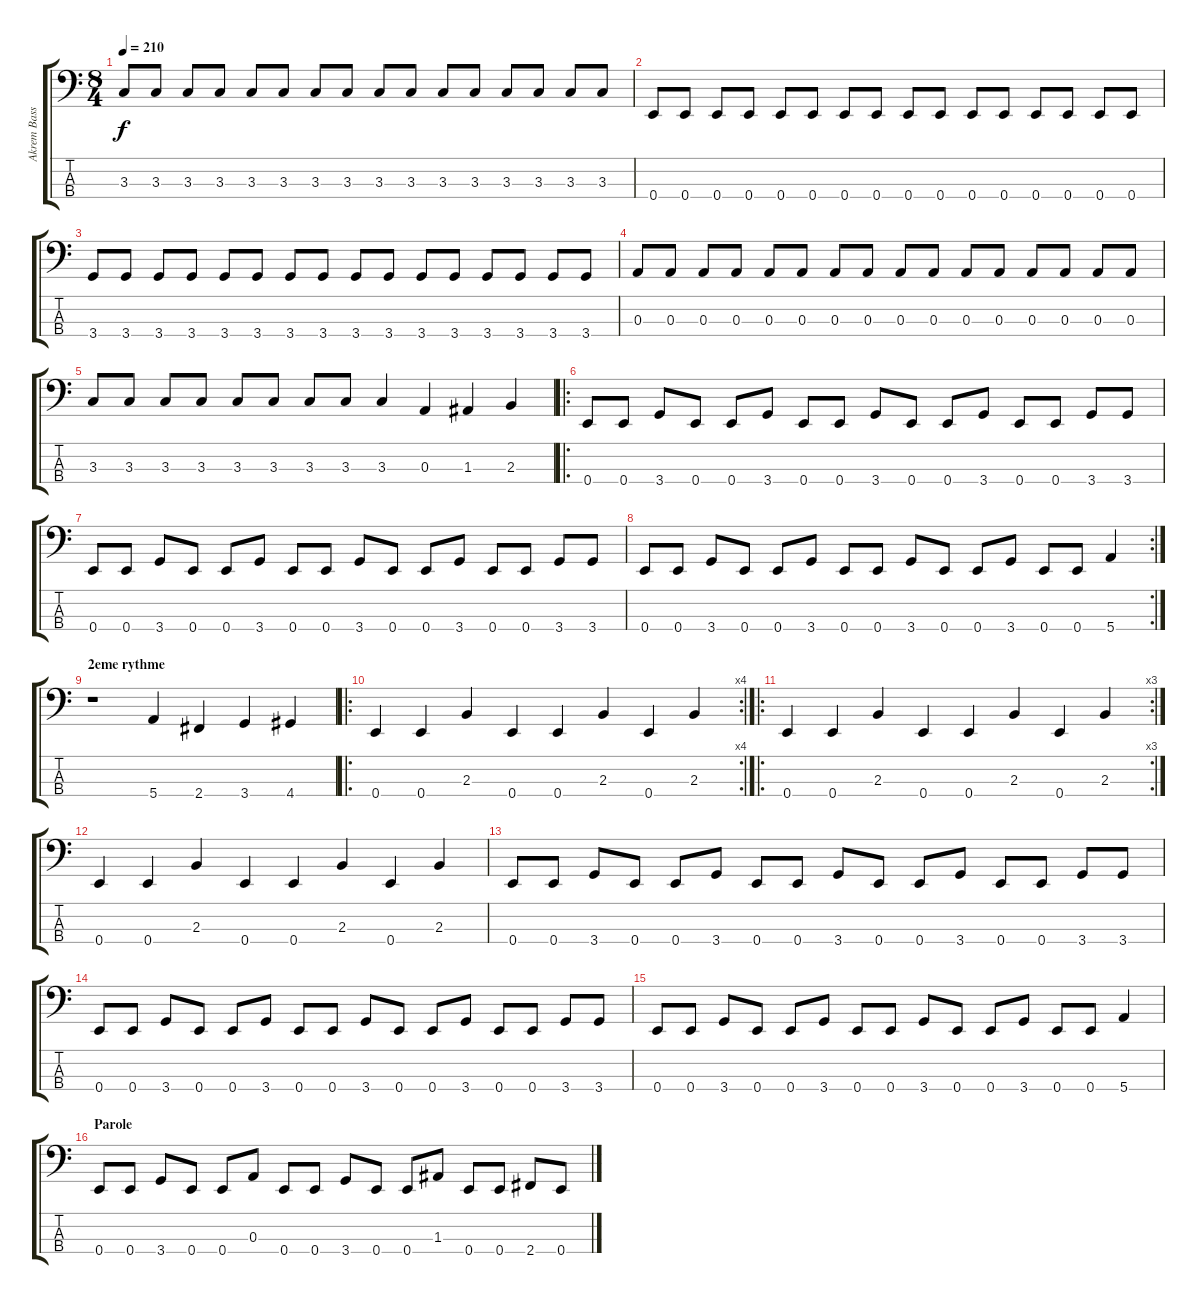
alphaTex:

\track ("Akrem Bass" "Akrem Bass") {instrument electricbasspick}
\staff {score tabs}
\tuning (G2 D2 A1 E1) {hide}
\ts (8 4)
\tempo 210
\clef f4
\ks c
3.3.8{dy f} 3.3.8 3.3.8 3.3.8 3.3.8 3.3.8 3.3.8 3.3.8 3.3.8 3.3.8 3.3.8 3.3.8 3.3.8 3.3.8 3.3.8 3.3.8 |
0.4.8 0.4.8 0.4.8 0.4.8 0.4.8 0.4.8 0.4.8 0.4.8 0.4.8 0.4.8 0.4.8 0.4.8 0.4.8 0.4.8 0.4.8 0.4.8 |
3.4.8 3.4.8 3.4.8 3.4.8 3.4.8 3.4.8 3.4.8 3.4.8 3.4.8 3.4.8 3.4.8 3.4.8 3.4.8 3.4.8 3.4.8 3.4.8 |
0.3.8 0.3.8 0.3.8 0.3.8 0.3.8 0.3.8 0.3.8 0.3.8 0.3.8 0.3.8 0.3.8 0.3.8 0.3.8 0.3.8 0.3.8 0.3.8 |
3.3.8 3.3.8 3.3.8 3.3.8 3.3.8 3.3.8 3.3.8 3.3.8 3.3.4 0.3.4 1.3.4 2.3.4 |
\ro
0.4.8 0.4.8 3.4.8 0.4.8 0.4.8 3.4.8 0.4.8 0.4.8 3.4.8 0.4.8 0.4.8 3.4.8 0.4.8 0.4.8 3.4.8 3.4.8 |
0.4.8 0.4.8 3.4.8 0.4.8 0.4.8 3.4.8 0.4.8 0.4.8 3.4.8 0.4.8 0.4.8 3.4.8 0.4.8 0.4.8 3.4.8 3.4.8 |
\rc 2
0.4.8 0.4.8 3.4.8 0.4.8 0.4.8 3.4.8 0.4.8 0.4.8 3.4.8 0.4.8 0.4.8 3.4.8 0.4.8 0.4.8 5.4.4 |
\section ("" "2eme rythme")
r.1 5.4.4 2.4.4 3.4.4 4.4.4 |
\ro
\rc 4
0.4.4 0.4.4 2.3.4 0.4.4 0.4.4 2.3.4 0.4.4 2.3.4 |
\ro
\rc 3
0.4.4 0.4.4 2.3.4 0.4.4 0.4.4 2.3.4 0.4.4 2.3.4 |
0.4.4 0.4.4 2.3.4 0.4.4 0.4.4 2.3.4 0.4.4 2.3.4 |
0.4.8{instrument electricbasspick} 0.4.8 3.4.8 0.4.8 0.4.8 3.4.8 0.4.8 0.4.8 3.4.8 0.4.8 0.4.8 3.4.8 0.4.8 0.4.8 3.4.8 3.4.8 |
0.4.8 0.4.8 3.4.8 0.4.8 0.4.8 3.4.8 0.4.8 0.4.8 3.4.8 0.4.8 0.4.8 3.4.8 0.4.8 0.4.8 3.4.8 3.4.8 |
0.4.8 0.4.8 3.4.8 0.4.8 0.4.8 3.4.8 0.4.8 0.4.8 3.4.8 0.4.8 0.4.8 3.4.8 0.4.8 0.4.8 5.4.4 |
\section ("" "Parole")
0.4.8 0.4.8 3.4.8 0.4.8 0.4.8 0.3.8 0.4.8 0.4.8 3.4.8 0.4.8 0.4.8 1.3.8 0.4.8 0.4.8 2.4.8 0.4.8
